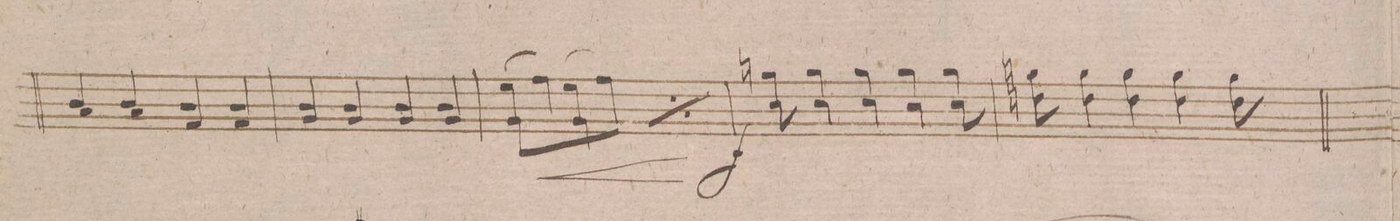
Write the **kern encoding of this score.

**kern	**dynam
*I"Violino 2do	*
*clefG2	*
*k[f#c#g#d#]	*
*met(c)	*
*M4/4	*
4b/ 4a/	.
4b/ 4a/	.
4b/ 4f#/	.
4b/ 4f#/	.
=295	=295
4b/ 4g#/	.
4b/ 4g#/	.
4b/ 4g#/	.
4b/ 4g#/	.
=296	=296
(>8ee\L 8g#\	<
8ff#\)	.
(>8ee\ 8g#\	.
8ff#\J)	.
*rep	*
(>8ee\L 8g#\	.
8ff#\)	.
(>8ee\ 8g#\	.
8ff#\J)	[
*Xrep	*
=297	=297
8ggn\ 8cc#\	f
4gg\ 4cc#\	.
4gg\ 4cc#\	.
4gg\ 4cc#\	.
8gg\ 8cc#\	.
=298	=298
8ggn\ 8ddn\	.
4gg\ 4dd\	.
4gg\ 4dd\	.
4gg\ 4dd\	.
8gg\ 8dd\	.
=299	=299
*-	*-
